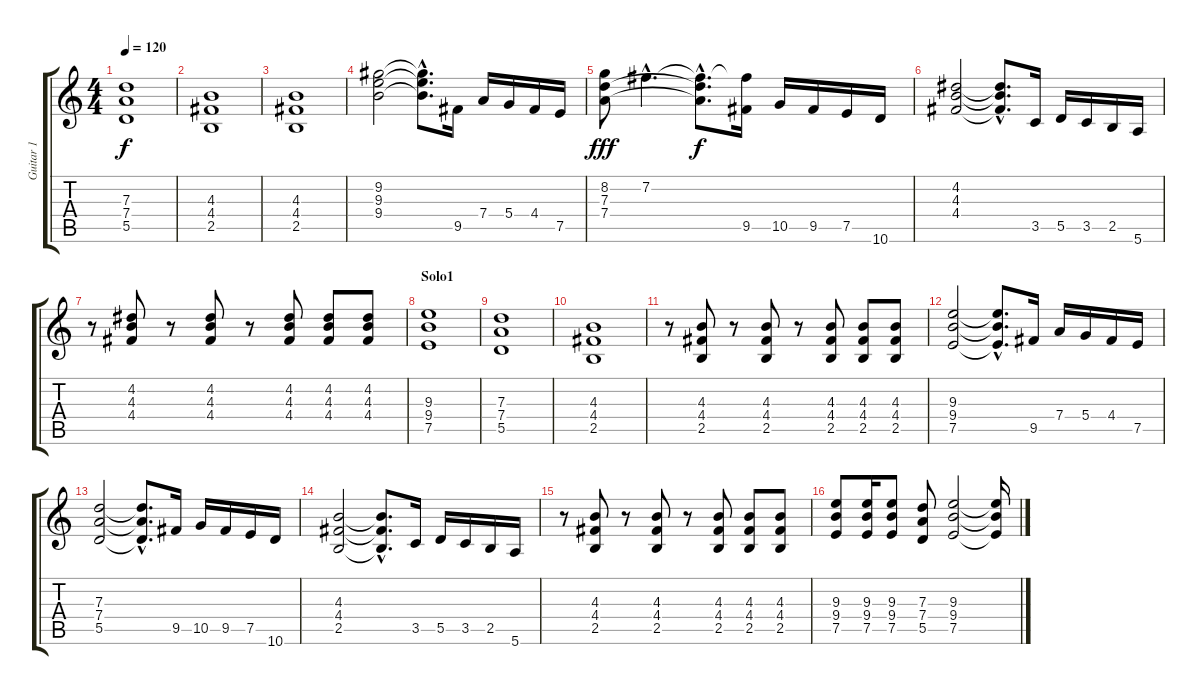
\track ("Guitar 1" "Guitar 1") {instrument distortionguitar}
\staff {score tabs}
\tuning (E4 B3 G3 D3 A2 E2) {hide}
\ts (4 4)
\tempo 120
\clef g2
\ks c
(7.3 7.4 5.5).1{dy f} |
(4.3 4.4 2.5).1 |
(4.3 4.4 2.5).1 |
(9.2 9.3 9.4).2 (9.2{hac t} 9.3{hac t} 9.4{hac t}).8{d} 9.5.16 7.4.16 5.4.16 4.4.16 7.5.16 |
(8.2 7.3 7.4).8{dy fff} 7.2{hac}.4{d} (7.2{hac t} 7.3{hac t} 7.4{hac t}).8{d dy f} (7.2{t} 9.5).16 10.5.16 9.5.16 7.5.16 10.6.16 |
(4.2 4.3 4.4).2 (4.2{hac t} 4.3{hac t} 4.4{hac t}).8{d} 3.5.16 5.5.16 3.5.16 2.5.16 5.6.16 |
r.8 (4.2 4.3 4.4).8 r.8 (4.2 4.3 4.4).8 r.8 (4.2 4.3 4.4).8 (4.2 4.3 4.4).8 (4.2 4.3 4.4).8 |
\section ("" "Solo1")
(9.3 9.4 7.5).1 |
(7.3 7.4 5.5).1 |
(4.3 4.4 2.5).1 |
r.8 (4.3 4.4 2.5).8 r.8 (4.3 4.4 2.5).8 r.8 (4.3 4.4 2.5).8 (4.3 4.4 2.5).8 (4.3 4.4 2.5).8 |
(9.3 9.4 7.5).2 (9.3{hac t} 9.4{hac t} 7.5{hac t}).8{d} 9.5.16 7.4.16 5.4.16 4.4.16 7.5.16 |
(7.3 7.4 5.5).2 (7.3{hac t} 7.4{hac t} 5.5{hac t}).8{d} 9.5.16 10.5.16 9.5.16 7.5.16 10.6.16 |
(4.3 4.4 2.5).2 (4.3{hac t} 4.4{hac t} 2.5{hac t}).8{d} 3.5.16 5.5.16 3.5.16 2.5.16 5.6.16 |
r.8 (4.3 4.4 2.5).8 r.8 (4.3 4.4 2.5).8 r.8 (4.3 4.4 2.5).8 (4.3 4.4 2.5).8 (4.3 4.4 2.5).8 |
(9.3 9.4 7.5).8 (9.3 9.4 7.5).16 (9.3 9.4 7.5).8 (7.3 7.4 5.5).8 (9.3 9.4 7.5).2 (9.3{t} 9.4{t} 7.5{t}).16
